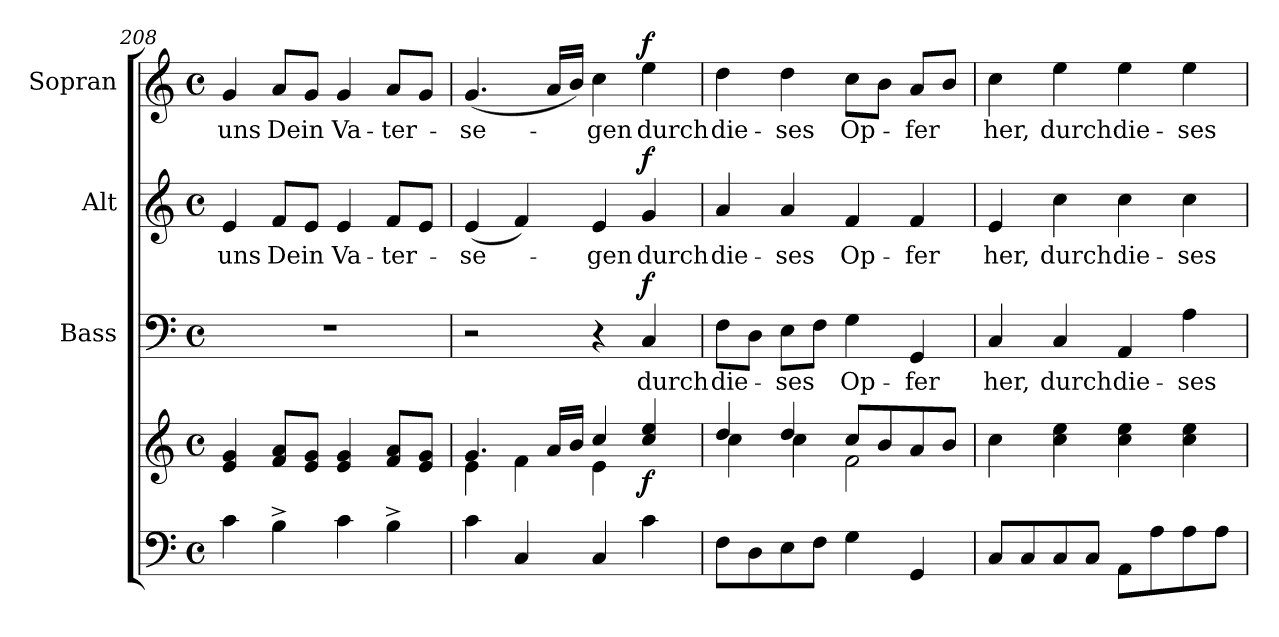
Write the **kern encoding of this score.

**kern	**kern	**dynam	**kern	**text	**dynam	**kern	**text	**dynam	**kern	**text	**dynam
*part4	*part4	*part4	*part3	*part3	*part3	*part2	*part2	*part2	*part1	*part1	*part1
*staff5	*staff4	*staff4/5	*staff3	*staff3	*staff3	*staff2	*staff2	*staff2	*staff1	*staff1	*staff1
*	*	*	*I"Bass	*	*	*I"Alt	*	*	*I"Sopran	*	*
*clefF4	*clefG2	*	*clefF4	*	*	*clefG2	*	*	*clefG2	*	*
*k[]	*k[]	*	*k[]	*	*	*k[]	*	*	*k[]	*	*
*C:	*C:	*	*C:	*	*	*C:	*	*	*C:	*	*
*M4/4	*M4/4	*	*M4/4	*	*	*M4/4	*	*	*M4/4	*	*
*met(c)	*met(c)	*	*met(c)	*	*	*met(c)	*	*	*met(c)	*	*
=208	=208	=208	=208	=208	=208	=208	=208	=208	=208	=208	=208
!	!	!	!	!	!	!	!LO:LY:b	!	!	!LO:LY:b	!
4c\	4e/ 4g/	.	1r	.	.	4e/	uns	.	4g/	uns	.
!	!	!	!	!	!	!	!LO:LY:b	!	!	!LO:LY:b	!
4B^>\	8f/ 8a/L	.	.	.	.	8f/L	Dein	.	8a/L	Dein	.
.	8e/ 8g/J	.	.	.	.	8e/J	.	.	8g/J	.	.
!	!	!	!	!	!	!	!LO:LY:b	!	!	!LO:LY:b	!
4c\	4e/ 4g/	.	.	.	.	4e/	Va-	.	4g/	Va-	.
!	!	!	!	!	!	!	!LO:LY:b	!	!	!LO:LY:b	!
4B^>\	8f/ 8a/L	.	.	.	.	8f/L	-ter-	.	8a/L	-ter-	.
.	8e/ 8g/J	.	.	.	.	8e/J	.	.	8g/J	.	.
=209	=209	=209	=209	=209	=209	=209	=209	=209	=209	=209	=209
*	*^	*	*	*	*	*	*	*	*	*	*
!	!	!	!	!	!	!	!	!LO:LY:b	!	!	!LO:LY:b	!
4c\	4.g/	4e\	.	2r	.	.	(<4e/	-se-	.	(<4.g/	-se-	.
4C/	.	4f\	.	.	.	.	4f/)	.	.	.	.	.
.	16a/LL	.	.	.	.	.	.	.	.	16a/LL	.	.
.	16b/JJ	.	.	.	.	.	.	.	.	16b/JJ)	.	.
!	!	!	!	!	!	!	!	!LO:LY:b	!	!	!LO:LY:b	!
4C/	4cc/	4e\	.	4r	.	.	4e/	-gen	.	4cc\	-gen	.
!	!	!	!LO:DY:b	!	!LO:LY:b	!LO:DY:a	!	!LO:LY:b	!LO:DY:a	!	!LO:LY:b	!LO:DY:a
4c\	4cc/ 4ee/	4ryy	f	4C/	durch	f	4g/	durch	f	4ee\	durch	f
!!LO:PB:g=z
=210	=210	=210	=210	=210	=210	=210	=210	=210	=210	=210	=210	=210
!	!	!	!	!	!LO:LY:b	!	!	!LO:LY:b	!	!	!LO:LY:b	!
8F\L	4dd/	4cc\	.	8F\L	die-	.	4a/	die-	.	4dd\	die-	.
8D\	.	.	.	8D\J	.	.	.	.	.	.	.	.
!	!	!	!	!	!LO:LY:b	!	!	!LO:LY:b	!	!	!LO:LY:b	!
8E\	4dd/	4cc\	.	8E\L	-ses	.	4a/	-ses	.	4dd\	-ses	.
8F\J	.	.	.	8F\J	.	.	.	.	.	.	.	.
!	!	!	!	!	!LO:LY:b	!	!	!LO:LY:b	!	!	!LO:LY:b	!
4G\	8cc/L	2f\	.	4G\	Op-	.	4f/	Op-	.	8cc\L	Op-	.
.	8b/	.	.	.	.	.	.	.	.	8b\J	.	.
!	!	!	!	!	!LO:LY:b	!	!	!LO:LY:b	!	!	!LO:LY:b	!
4GG/	8a/	.	.	4GG/	-fer	.	4f/	-fer	.	8a/L	-fer	.
.	8b/J	.	.	.	.	.	.	.	.	8b/J	.	.
*	*v	*v	*	*	*	*	*	*	*	*	*	*
=211	=211	=211	=211	=211	=211	=211	=211	=211	=211	=211	=211
!	!	!	!	!LO:LY:b	!	!	!LO:LY:b	!	!	!LO:LY:b	!
8C/L	4cc\	.	4C/	her,	.	4e/	her,	.	4cc\	her,	.
8C/	.	.	.	.	.	.	.	.	.	.	.
!	!	!	!	!LO:LY:b	!	!	!LO:LY:b	!	!	!LO:LY:b	!
8C/	4cc\ 4ee\	.	4C/	durch	.	4cc\	durch	.	4ee\	durch	.
8C/J	.	.	.	.	.	.	.	.	.	.	.
!	!	!	!	!LO:LY:b	!	!	!LO:LY:b	!	!	!LO:LY:b	!
8AA\L	4cc\ 4ee\	.	4AA/	die-	.	4cc\	die-	.	4ee\	die-	.
8A\	.	.	.	.	.	.	.	.	.	.	.
!	!	!	!	!LO:LY:b	!	!	!LO:LY:b	!	!	!LO:LY:b	!
8A\	4cc\ 4ee\	.	4A\	-ses	.	4cc\	-ses	.	4ee\	-ses	.
8A\J	.	.	.	.	.	.	.	.	.	.	.
=	=	=	=	=	=	=	=	=	=	=	=
*-	*-	*-	*-	*-	*-	*-	*-	*-	*-	*-	*-
